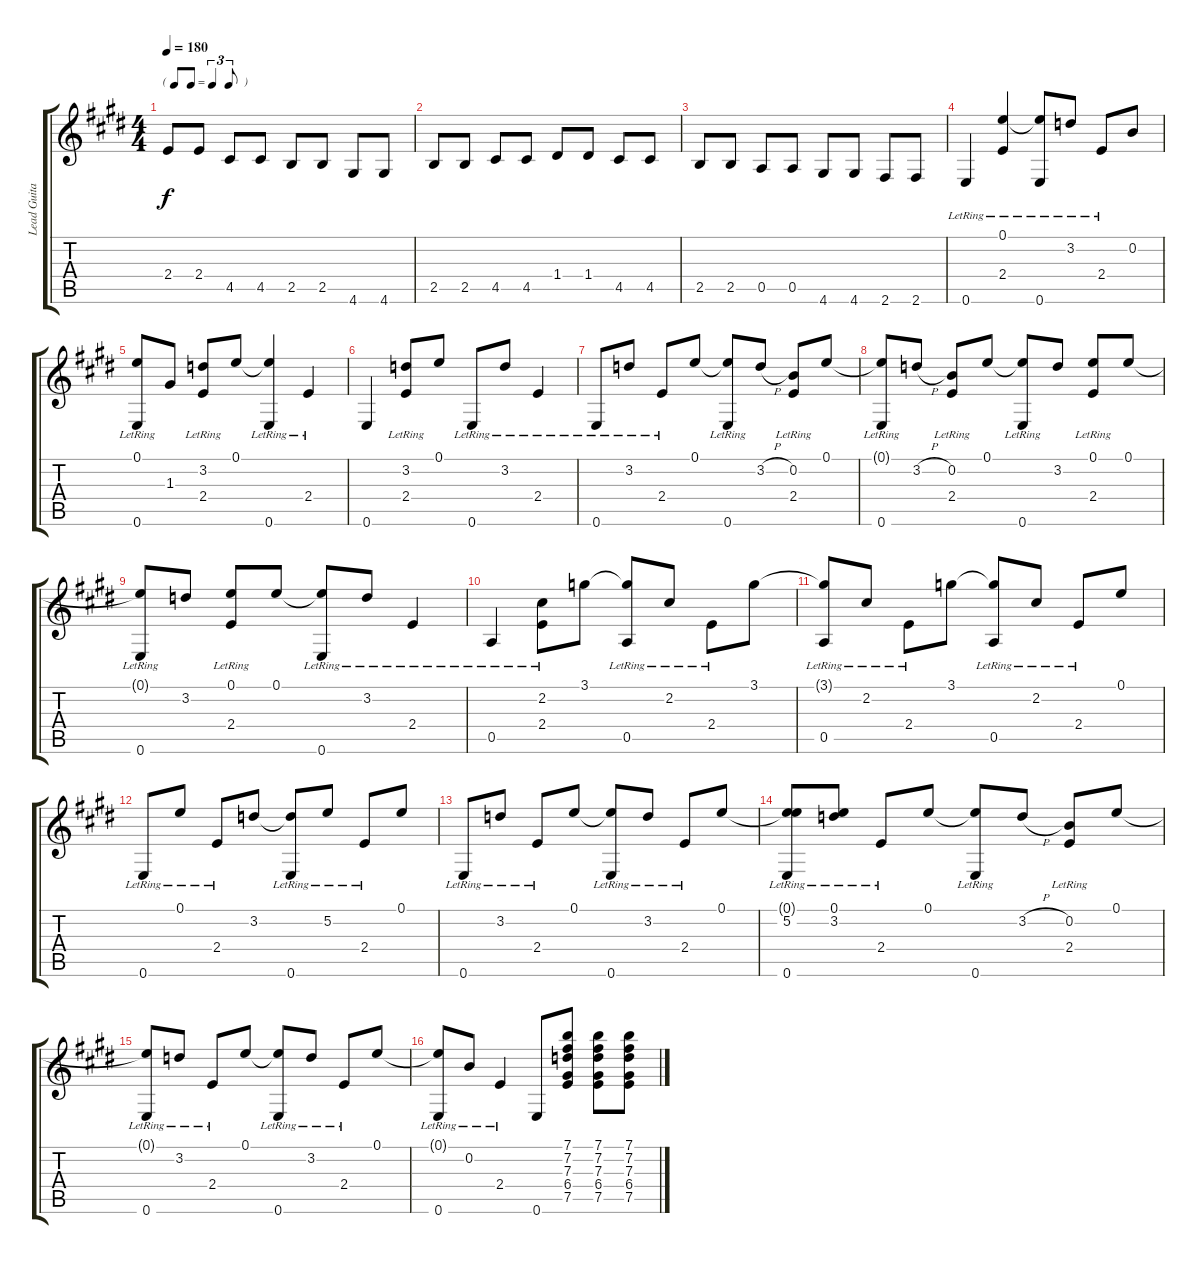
\track ("Lead Guitar" "Lead Guita") {instrument electricguitarclean}
\staff {score tabs}
\tuning (E4 B3 G3 D3 A2 E2) {hide}
\ts (4 4)
\tf triplet8th
\tempo 180
\clef g2
\ks e
2.4.8{dy f} 2.4.8 4.5.8 4.5.8 2.5.8 2.5.8 4.6.8 4.6.8 |
2.5.8 2.5.8 4.5.8 4.5.8 1.4.8 1.4.8 4.5.8 4.5.8 |
2.5.8 2.5.8 0.5.8 0.5.8 4.6.8 4.6.8 2.6.8 2.6.8 |
0.6{lr}.4 (0.1 2.4{lr}).4 (0.1{t} 0.6{lr}).8 3.2{lr}.8 2.4{lr}.8 0.2.8 |
(0.1 0.6{lr}).8 1.3.8 (3.2 2.4{lr}).8 0.1.8 (0.1{t} 0.6{lr}).4 2.4{lr}.4 |
0.6.4 (3.2 2.4{lr}).8 0.1.8 0.6{lr}.8 3.2{lr}.8 2.4{lr}.4 |
0.6{lr}.8 3.2{lr}.8 2.4{lr}.8 0.1.8 (0.1{t} 0.6{lr}).8 3.2{h}.8 (0.2 2.4{lr}).8 0.1.8 |
(0.1{t} 0.6{lr}).8 3.2{h}.8 (0.2 2.4{lr}).8 0.1.8 (0.1{t} 0.6{lr}).8 3.2.8 (0.1 2.4{lr}).8 0.1.8 |
(0.1{t} 0.6{lr}).8 3.2.8 (0.1 2.4{lr}).8 0.1.8 (0.1{t} 0.6{lr}).8 3.2{lr}.8 2.4{lr}.4 |
0.5{lr}.4 (2.2 2.4{lr}).8 3.1.8 (3.1{t} 0.5{lr}).8 2.2{lr}.8 2.4{lr}.8 3.1.8 |
(3.1{t} 0.5{lr}).8 2.2{lr}.8 2.4{lr}.8 3.1.8 (3.1{t} 0.5{lr}).8 2.2{lr}.8 2.4{lr}.8 0.1.8 |
0.6{lr}.8 0.1{lr}.8 2.4{lr}.8 3.2.8 (3.2{t} 0.6{lr}).8 5.2{lr}.8 2.4{lr}.8 0.1.8 |
0.6{lr}.8 3.2{lr}.8 2.4{lr}.8 0.1.8 (0.1{t} 0.6{lr}).8 3.2{lr}.8 2.4{lr}.8 0.1.8 |
(0.1{t} 5.2 0.6{lr}).8 (0.1{lr} 3.2{lr}).8 2.4{lr}.8 0.1.8 (0.1{t} 0.6{lr}).8 3.2{h}.8 (0.2 2.4{lr}).8 0.1.8 |
(0.1{t} 0.6{lr}).8 3.2{lr}.8 2.4{lr}.8 0.1.8 (0.1{t} 0.6{lr}).8 3.2{lr}.8 2.4{lr}.8 0.1.8 |
(0.1{t} 0.6{lr}).8 0.2{lr}.8 2.4{lr}.4 0.6.8 (7.1 7.2 7.3 6.4 7.5).8 (7.1 7.2 7.3 6.4 7.5).8 (7.1 7.2 7.3 6.4 7.5).8
